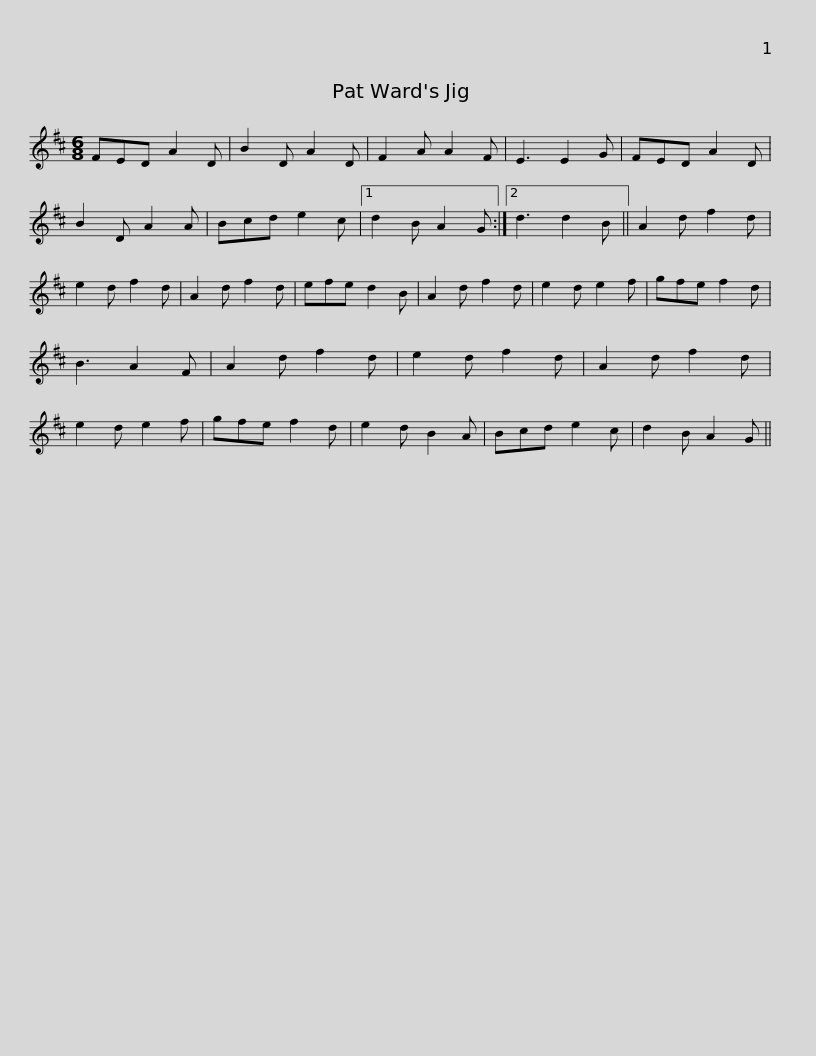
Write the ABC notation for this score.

X:1
L:1/8
M:6/8
I:linebreak $
K:D
V:1 treble
V:1
 FED A2 D | B2 D A2 D | F2 A A2 F | E3 E2 G | FED A2 D | %5
 B2 D A2 A | Bcd e2 c |1 d2 B A2 G :|2$ d3 d2 B || A2 d f2 d | %10
 e2 d f2 d | A2 d f2 d | efe d2 B | A2 d f2 d | e2 d e2 f | %15
 gfe f2 d | B3 A2 F | A2 d f2 d |$ e2 d f2 d | A2 d f2 d | %20
 e2 d e2 f | gfe f2 d | e2 d B2 A | Bcd e2 c | d2 B A2 G || %25
